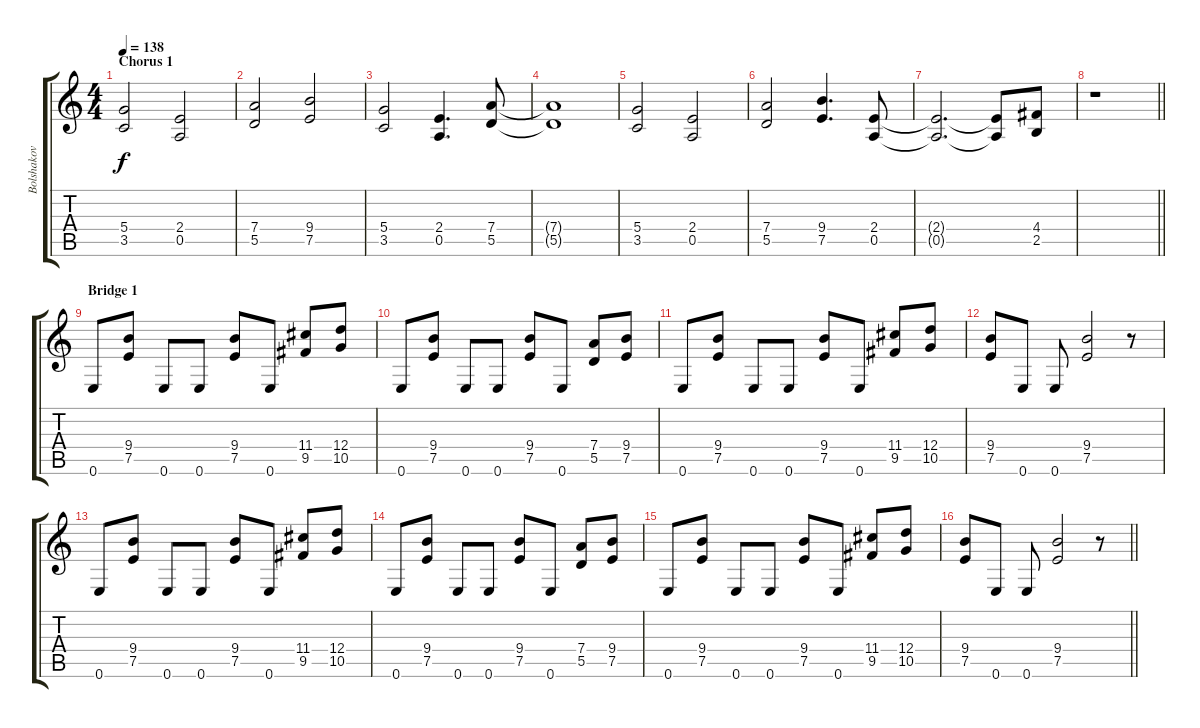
\track ("Bolshakov" "Bolshakov") {instrument distortionguitar}
\staff {score tabs}
\tuning (E4 B3 G3 D3 A2 E2) {hide}
\ts (4 4)
\section ("" "Chorus 1")
\tempo 138
\clef g2
\ks c
(5.4 3.5).2{dy f} (2.4 0.5).2 |
(7.4 5.5).2 (9.4 7.5).2 |
(5.4 3.5).2 (2.4 0.5).4{d} (7.4 5.5).8 |
(7.4{t} 5.5{t}).1 |
(5.4 3.5).2 (2.4 0.5).2 |
(7.4 5.5).2 (9.4 7.5).4{d} (2.4 0.5).8 |
(2.4{t} 0.5{t}).2{d} (2.4{t} 0.5{t}).8 (4.4 2.5).8 |
\barLineRight lightlight
r.1 |
\section ("" "Bridge 1")
0.6.8 (9.4 7.5).8 0.6.8 0.6.8 (9.4 7.5).8 0.6.8 (11.4 9.5).8 (12.4 10.5).8 |
0.6.8 (9.4 7.5).8 0.6.8 0.6.8 (9.4 7.5).8 0.6.8 (7.4 5.5).8 (9.4 7.5).8 |
0.6.8 (9.4 7.5).8 0.6.8 0.6.8 (9.4 7.5).8 0.6.8 (11.4 9.5).8 (12.4 10.5).8 |
(9.4 7.5).8 0.6.8 0.6.8 (9.4 7.5).2 r.8 |
0.6.8 (9.4 7.5).8 0.6.8 0.6.8 (9.4 7.5).8 0.6.8 (11.4 9.5).8 (12.4 10.5).8 |
0.6.8 (9.4 7.5).8 0.6.8 0.6.8 (9.4 7.5).8 0.6.8 (7.4 5.5).8 (9.4 7.5).8 |
0.6.8 (9.4 7.5).8 0.6.8 0.6.8 (9.4 7.5).8 0.6.8 (11.4 9.5).8 (12.4 10.5).8 |
\barLineRight lightlight
(9.4 7.5).8 0.6.8 0.6.8 (9.4 7.5).2 r.8
